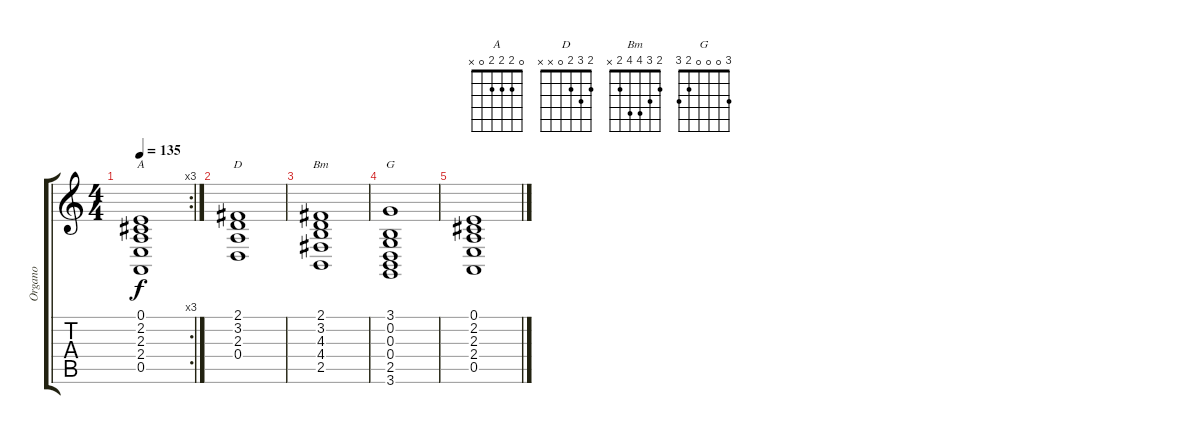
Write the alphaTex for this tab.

\track ("Organo" "Organo") {instrument lead2sawtooth}
\staff {score tabs}
\tuning (E4 B3 G3 D3 A2 E2) {hide}
\chord ("A" 0 2 2 2 0 x)
\chord ("D" 2 3 2 0 x x)
\chord ("Bm" 2 3 4 4 2 x)
\chord ("G" 3 0 0 0 2 3)
\rc 3
\ts (4 4)
\tempo 135
\clef g2
\ks c
(0.1 2.2 2.3 2.4 0.5).1{ch "A" dy f} |
(2.1 3.2 2.3 0.4).1{ch "D" volume 0 instrument lead2sawtooth} |
(2.1 3.2 4.3 4.4 2.5).1{ch "Bm"} |
(3.1 0.2 0.3 0.4 2.5 3.6).1{ch "G"} |
(0.1 2.2 2.3 2.4 0.5).1
